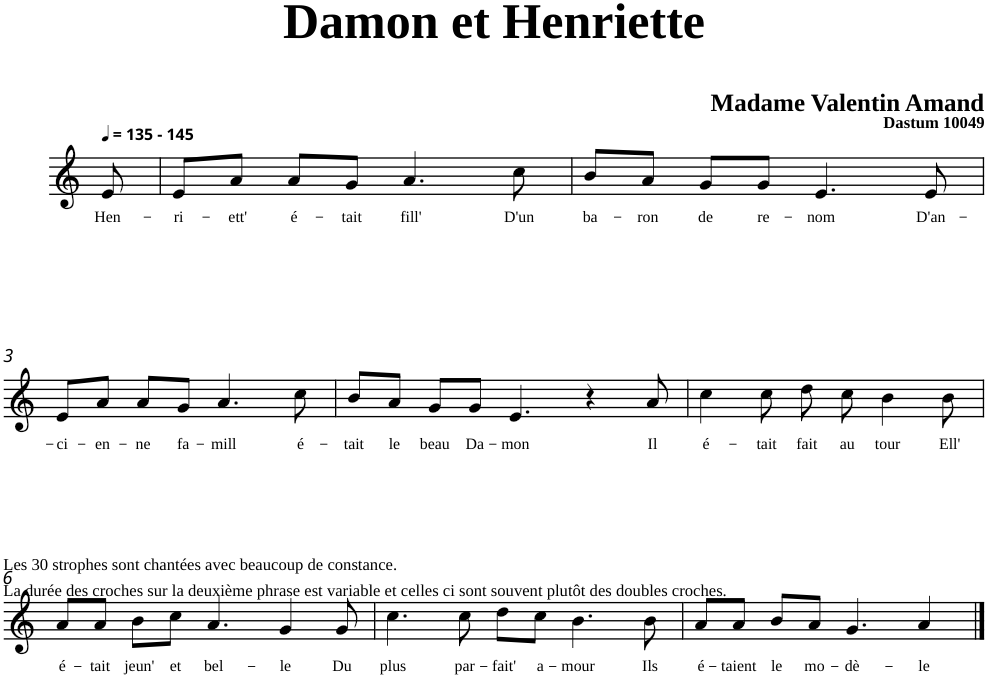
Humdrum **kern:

**kern	**text
*part1	*part1
*staff1	*staff1
*clefG2	*
*k[]	*
=	=
!LO:TX:a:B:t=- 145	!
!	!LO:LY:b
8e/	Hen-
=1	=1
!	!LO:LY:b
8e/L	-ri-
!	!LO:LY:b
8a/J	-ett'
!	!LO:LY:b
8a/L	é-
!	!LO:LY:b
8g/J	-tait
!	!LO:LY:b
4.a/	fill'
!	!LO:LY:b
8cc\	D'un
=2	=2
!	!LO:LY:b
8b/L	ba-
!	!LO:LY:b
8a/J	-ron
!	!LO:LY:b
8g/L	de
!	!LO:LY:b
8g/J	re-
!	!LO:LY:b
4.e/	-nom
!	!LO:LY:b
8e/	D'an-
!!LO:LB:g=z
=3	=3
!	!LO:LY:b
8e/L	-ci-
!	!LO:LY:b
8a/J	-en-
!	!LO:LY:b
8a/L	-ne
!	!LO:LY:b
8g/J	fa-
!	!LO:LY:b
4.a/	-mill
!	!LO:LY:b
8cc\	é-
=4	=4
!	!LO:LY:b
8b/L	-tait
!	!LO:LY:b
8a/J	le
!	!LO:LY:b
8g/L	beau
!	!LO:LY:b
8g/J	Da-
!	!LO:LY:b
4.e/	-mon
8r	.
8ryy	.
!	!LO:LY:b
8a/	Il
=5	=5
!	!LO:LY:b
4cc\	é-
8r	.
!	!LO:LY:b
8cc\	-tait
!	!LO:LY:b
8dd\	fait
!	!LO:LY:b
8cc\	au
!	!LO:LY:b
4b\	tour
!	!LO:LY:b
8b\	Ell'
!!LO:LB:g=z
=6	=6
!	!LO:LY:b
8a/L	é-
!	!LO:LY:b
8a/J	-tait
!	!LO:LY:b
8b\L	jeun'
!	!LO:LY:b
8cc\J	et
!	!LO:LY:b
4.a/	bel-
!	!LO:LY:b
[8g/	-le
8ryy	.
!	!LO:LY:b
8g/	Du
=7	=7
!	!LO:LY:b
4.cc\	plus
8g/]	.
!	!LO:LY:b
8cc\	par-
!	!LO:LY:b
8dd\L	-fait'
!	!LO:LY:b
8cc\J	a-
!	!LO:LY:b
[4b\	-mour
!	!LO:LY:b
8b\	Ils
=8	=8
!	!LO:LY:b
8a/L	é-
8b\]	.
!	!LO:LY:b
8a/J	-taient
!	!LO:LY:b
8b/L	le
!	!LO:LY:b
8a/J	mo-
!	!LO:LY:b
4.g/	-dè-
!	!LO:LY:b
[8a/	-le
==9	==9
8a/]	.
=	=
*-	*-
